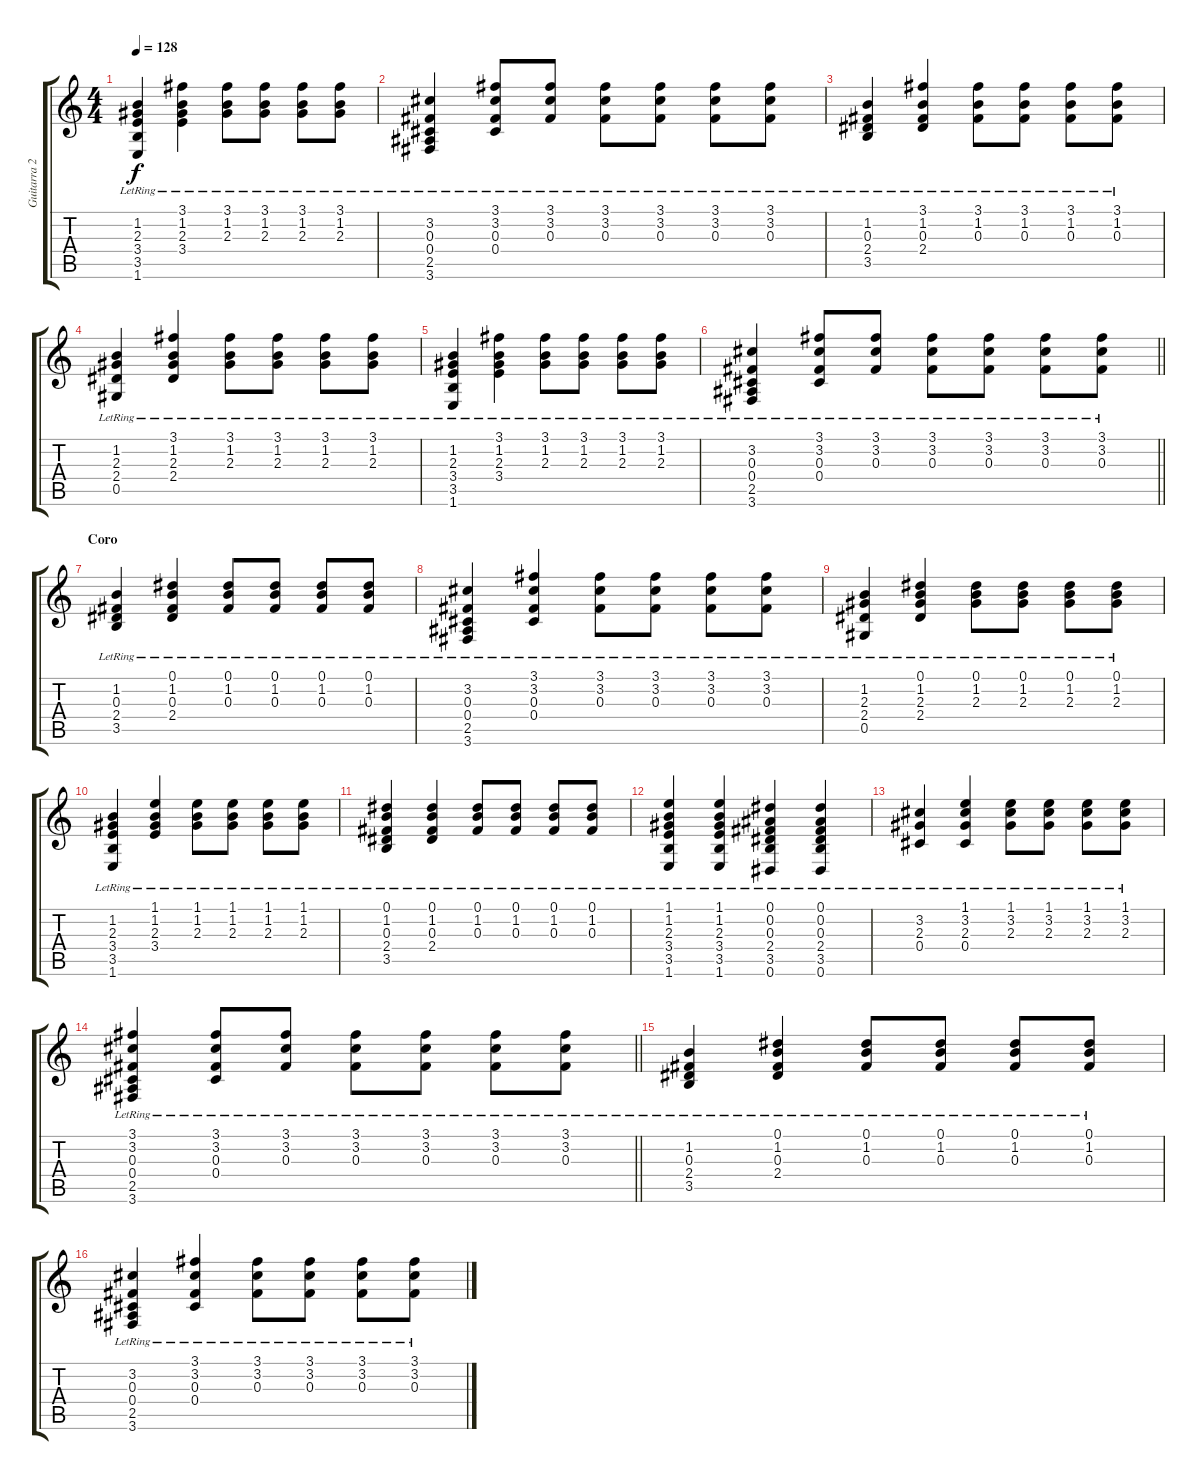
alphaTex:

\track ("Guitarra 2" "Guitarra 2") {instrument acousticguitarsteel}
\staff {score tabs}
\tuning (Eb4 Bb3 Gb3 Db3 Ab2 Eb2) {hide}
\ts (4 4)
\tempo 128
\clef g2
\ks c
(1.2{lr} 2.3{lr} 3.4{lr} 3.5{lr} 1.6{lr}).4{dy f} (3.1{lr} 1.2{lr} 2.3{lr} 3.4{lr}).4 (3.1{lr} 1.2{lr} 2.3{lr}).8 (3.1{lr} 1.2{lr} 2.3{lr}).8 (3.1 1.2{lr} 2.3).8 (3.1 1.2{lr} 2.3).8 |
(3.2{lr} 0.3{lr} 0.4{lr} 2.5{lr} 3.6{lr}).4 (3.1{lr} 3.2{lr} 0.3{lr} 0.4{lr}).8 (3.1{lr} 3.2{lr} 0.3{lr}).8 (3.1{lr} 3.2{lr} 0.3{lr}).8 (3.1{lr} 3.2{lr} 0.3{lr}).8 (3.1{lr} 3.2{lr} 0.3{lr}).8 (3.1{lr} 3.2{lr} 0.3{lr}).8 |
(1.2{lr} 0.3{lr} 2.4{lr} 3.5{lr}).4 (3.1{lr} 1.2{lr} 0.3{lr} 2.4{lr}).4 (3.1{lr} 1.2{lr} 0.3{lr}).8 (3.1{lr} 1.2{lr} 0.3{lr}).8 (3.1 1.2{lr} 0.3).8 (3.1 1.2{lr} 0.3).8 |
(1.2{lr} 2.3{lr} 2.4{lr} 0.5{lr}).4 (3.1{lr} 1.2{lr} 2.3{lr} 2.4{lr}).4 (3.1{lr} 1.2{lr} 2.3{lr}).8 (3.1{lr} 1.2{lr} 2.3{lr}).8 (3.1 1.2{lr} 2.3).8 (3.1 1.2{lr} 2.3).8 |
(1.2{lr} 2.3{lr} 3.4{lr} 3.5{lr} 1.6{lr}).4 (3.1{lr} 1.2{lr} 2.3{lr} 3.4{lr}).4 (3.1{lr} 1.2{lr} 2.3{lr}).8 (3.1{lr} 1.2{lr} 2.3{lr}).8 (3.1 1.2{lr} 2.3).8 (3.1 1.2{lr} 2.3).8 |
\barLineRight lightlight
(3.2{lr} 0.3{lr} 0.4{lr} 2.5{lr} 3.6{lr}).4 (3.1{lr} 3.2{lr} 0.3{lr} 0.4{lr}).8 (3.1{lr} 3.2{lr} 0.3{lr}).8 (3.1{lr} 3.2{lr} 0.3{lr}).8 (3.1{lr} 3.2{lr} 0.3{lr}).8 (3.1{lr} 3.2{lr} 0.3{lr}).8 (3.1{lr} 3.2{lr} 0.3{lr}).8 |
\section ("" "Coro")
(1.2{lr} 0.3{lr} 2.4{lr} 3.5{lr}).4 (0.1{lr} 1.2{lr} 0.3{lr} 2.4{lr}).4 (0.1{lr} 1.2{lr} 0.3{lr}).8 (0.1{lr} 1.2{lr} 0.3{lr}).8 (0.1 1.2{lr} 0.3).8 (0.1 1.2{lr} 0.3).8 |
(3.2{lr} 0.3{lr} 0.4{lr} 2.5{lr} 3.6{lr}).4 (3.1{lr} 3.2{lr} 0.3{lr} 0.4{lr}).4 (3.1{lr} 3.2{lr} 0.3{lr}).8 (3.1{lr} 3.2{lr} 0.3{lr}).8 (3.1{lr} 3.2{lr} 0.3{lr}).8 (3.1{lr} 3.2{lr} 0.3{lr}).8 |
(1.2{lr} 2.3{lr} 2.4{lr} 0.5{lr}).4 (0.1{lr} 1.2{lr} 2.3{lr} 2.4{lr}).4 (0.1{lr} 1.2{lr} 2.3{lr}).8 (0.1{lr} 1.2{lr} 2.3{lr}).8 (0.1 1.2{lr} 2.3).8 (0.1 1.2{lr} 2.3).8 |
(1.2{lr} 2.3{lr} 3.4{lr} 3.5{lr} 1.6{lr}).4 (1.1{lr} 1.2{lr} 2.3{lr} 3.4{lr}).4 (1.1{lr} 1.2{lr} 2.3{lr}).8 (1.1{lr} 1.2{lr} 2.3{lr}).8 (1.1 1.2{lr} 2.3).8 (1.1 1.2{lr} 2.3).8 |
(0.1 1.2{lr} 0.3{lr} 2.4{lr} 3.5{lr}).4 (0.1{lr} 1.2{lr} 0.3{lr} 2.4{lr}).4 (0.1{lr} 1.2{lr} 0.3{lr}).8 (0.1{lr} 1.2{lr} 0.3{lr}).8 (0.1 1.2{lr} 0.3).8 (0.1 1.2{lr} 0.3).8 |
(1.1 1.2{lr} 2.3{lr} 3.4{lr} 3.5{lr} 1.6{lr}).4 (1.1 1.2{lr} 2.3{lr} 3.4{lr} 3.5 1.6).4 (0.1{lr} 0.2{lr} 0.3{lr} 2.4{lr} 3.5{lr} 0.6{lr}).4 (0.1{lr} 0.2{lr} 0.3{lr} 2.4{lr} 3.5{lr} 0.6{lr}).4 |
(3.2{lr} 2.3{lr} 0.4{lr}).4 (1.1{lr} 3.2{lr} 2.3{lr} 0.4{lr}).4 (1.1{lr} 3.2{lr} 2.3{lr}).8 (1.1{lr} 3.2{lr} 2.3{lr}).8 (1.1 3.2{lr} 2.3).8 (1.1 3.2{lr} 2.3).8 |
\barLineRight lightlight
(3.1 3.2{lr} 0.3{lr} 0.4{lr} 2.5{lr} 3.6{lr}).4 (3.1{lr} 3.2{lr} 0.3{lr} 0.4{lr}).8 (3.1{lr} 3.2{lr} 0.3{lr}).8 (3.1{lr} 3.2{lr} 0.3{lr}).8 (3.1{lr} 3.2{lr} 0.3{lr}).8 (3.1{lr} 3.2{lr} 0.3{lr}).8 (3.1{lr} 3.2{lr} 0.3{lr}).8 |
(1.2{lr} 0.3{lr} 2.4{lr} 3.5{lr}).4 (0.1{lr} 1.2{lr} 0.3{lr} 2.4{lr}).4 (0.1{lr} 1.2{lr} 0.3{lr}).8 (0.1{lr} 1.2{lr} 0.3{lr}).8 (0.1 1.2{lr} 0.3).8 (0.1 1.2{lr} 0.3).8 |
(3.2{lr} 0.3{lr} 0.4{lr} 2.5{lr} 3.6{lr}).4 (3.1{lr} 3.2{lr} 0.3{lr} 0.4{lr}).4 (3.1{lr} 3.2{lr} 0.3{lr}).8 (3.1{lr} 3.2{lr} 0.3{lr}).8 (3.1{lr} 3.2{lr} 0.3{lr}).8 (3.1{lr} 3.2{lr} 0.3{lr}).8
